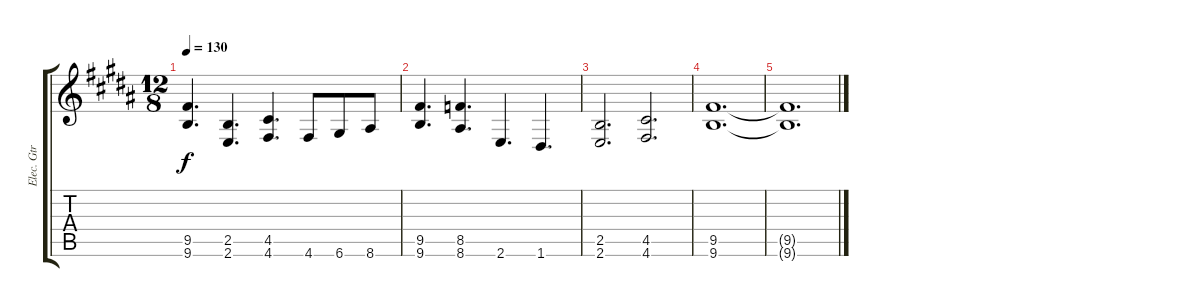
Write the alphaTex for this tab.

\track ("Elec. Gtr 2" "Elec. Gtr ") {instrument distortionguitar}
\staff {score tabs}
\tuning (E4 B3 G3 D3 A2 D2) {hide}
\ts (12 8)
\tempo 130
\clef g2
\ks b
(9.5 9.6).4{d dy f} (2.5 2.6).4{d} (4.5 4.6).4{d} 4.6.8 6.6.8 8.6.8 |
(9.5 9.6).4{d} (8.5 8.6).4{d} 2.6.4{d} 1.6.4{d} |
(2.5 2.6).2{d} (4.5 4.6).2{d} |
(9.5 9.6).1{d} |
(9.5{t} 9.6{t}).1{d}
